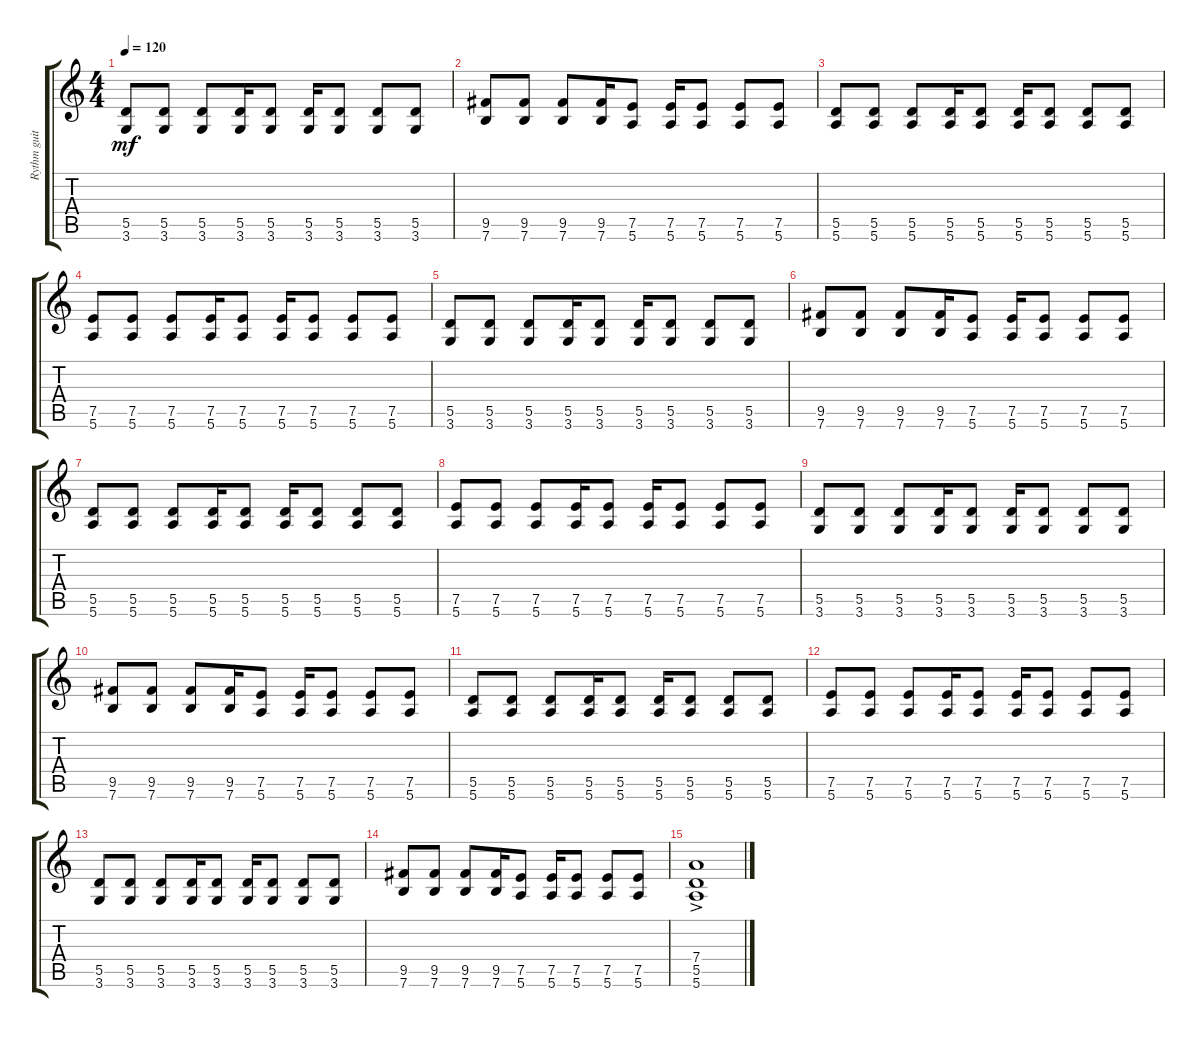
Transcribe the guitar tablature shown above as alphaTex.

\track ("Rythm guitar" "Rythm guit") {instrument overdrivenguitar}
\staff {score tabs}
\tuning (E4 B3 G3 D3 A2 E2) {hide}
\ts (4 4)
\tempo 120
\clef g2
\ks c
(5.5 3.6).8{dy mf} (5.5 3.6).8 (5.5 3.6).8 (5.5 3.6).16 (5.5 3.6).8 (5.5 3.6).16 (5.5 3.6).8 (5.5 3.6).8 (5.5 3.6).8 |
(9.5 7.6).8 (9.5 7.6).8 (9.5 7.6).8 (9.5 7.6).16 (7.5 5.6).8 (7.5 5.6).16 (7.5 5.6).8 (7.5 5.6).8 (7.5 5.6).8 |
(5.5 5.6).8 (5.5 5.6).8 (5.5 5.6).8 (5.5 5.6).16 (5.5 5.6).8 (5.5 5.6).16 (5.5 5.6).8 (5.5 5.6).8 (5.5 5.6).8 |
(7.5 5.6).8 (7.5 5.6).8 (7.5 5.6).8 (7.5 5.6).16 (7.5 5.6).8 (7.5 5.6).16 (7.5 5.6).8 (7.5 5.6).8 (7.5 5.6).8 |
(5.5 3.6).8 (5.5 3.6).8 (5.5 3.6).8 (5.5 3.6).16 (5.5 3.6).8 (5.5 3.6).16 (5.5 3.6).8 (5.5 3.6).8 (5.5 3.6).8 |
(9.5 7.6).8 (9.5 7.6).8 (9.5 7.6).8 (9.5 7.6).16 (7.5 5.6).8 (7.5 5.6).16 (7.5 5.6).8 (7.5 5.6).8 (7.5 5.6).8 |
(5.5 5.6).8 (5.5 5.6).8 (5.5 5.6).8 (5.5 5.6).16 (5.5 5.6).8 (5.5 5.6).16 (5.5 5.6).8 (5.5 5.6).8 (5.5 5.6).8 |
(7.5 5.6).8 (7.5 5.6).8 (7.5 5.6).8 (7.5 5.6).16 (7.5 5.6).8 (7.5 5.6).16 (7.5 5.6).8 (7.5 5.6).8 (7.5 5.6).8 |
(5.5 3.6).8 (5.5 3.6).8 (5.5 3.6).8 (5.5 3.6).16 (5.5 3.6).8 (5.5 3.6).16 (5.5 3.6).8 (5.5 3.6).8 (5.5 3.6).8 |
(9.5 7.6).8 (9.5 7.6).8 (9.5 7.6).8 (9.5 7.6).16 (7.5 5.6).8 (7.5 5.6).16 (7.5 5.6).8 (7.5 5.6).8 (7.5 5.6).8 |
(5.5 5.6).8 (5.5 5.6).8 (5.5 5.6).8 (5.5 5.6).16 (5.5 5.6).8 (5.5 5.6).16 (5.5 5.6).8 (5.5 5.6).8 (5.5 5.6).8 |
(7.5 5.6).8 (7.5 5.6).8 (7.5 5.6).8 (7.5 5.6).16 (7.5 5.6).8 (7.5 5.6).16 (7.5 5.6).8 (7.5 5.6).8 (7.5 5.6).8 |
(5.5 3.6).8 (5.5 3.6).8 (5.5 3.6).8 (5.5 3.6).16 (5.5 3.6).8 (5.5 3.6).16 (5.5 3.6).8 (5.5 3.6).8 (5.5 3.6).8 |
(9.5 7.6).8 (9.5 7.6).8 (9.5 7.6).8 (9.5 7.6).16 (7.5 5.6).8 (7.5 5.6).16 (7.5 5.6).8 (7.5 5.6).8 (7.5 5.6).8 |
(7.4 5.5{ac} 5.6{ac}).1
